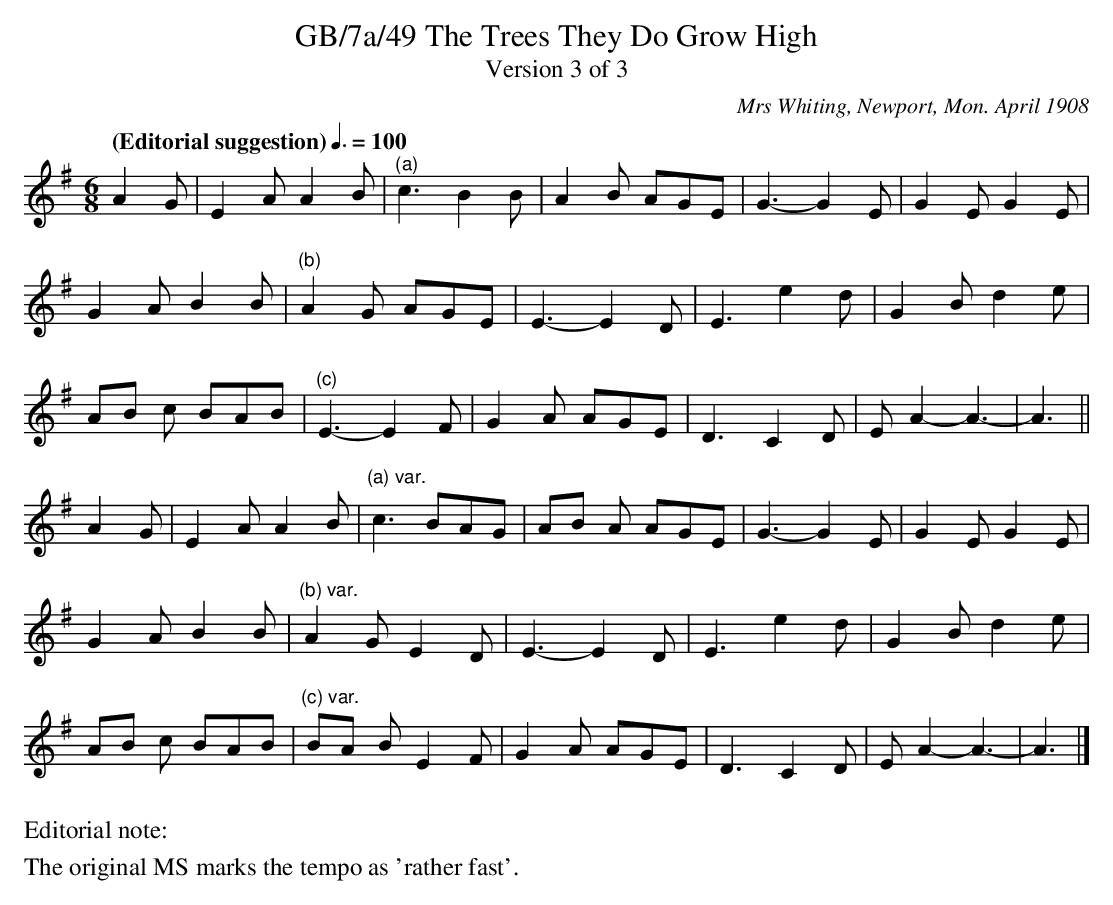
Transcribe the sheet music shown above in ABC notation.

X:1
T:GB/7a/49 The Trees They Do Grow High
T:Version 3 of 3
C:Mrs Whiting, Newport, Mon. April 1908
L:1/8
Q:"(Editorial suggestion)" 3/8=100
M:6/8
K:Ador
A2 G | E2 A A2 B |"^(a)" c3 B2 B | A2 B AGE | G3-G2 E | G2 E G2 E |
G2 A B2 B |"^(b)" A2 G AGE | E3- E2 D | E3 e2 d | G2 B d2 e |
AB c BAB |"^(c)" E3- E2 F | G2 A AGE |D3 C2 D | E A2- A3- | A3 ||
A2 G | E2 A A2 B |"^(a) var." c3 BAG | AB A AGE | G3- G2 E | G2 E G2 E |
G2 A B2 B |"^(b) var." A2 G E2 D | E3-E2 D | E3 e2 d | G2 B d2 e |
AB c BAB |"^(c) var." BA B E2 F | G2 A AGE | D3 C2 D | E A2-A3- | A3 |]
